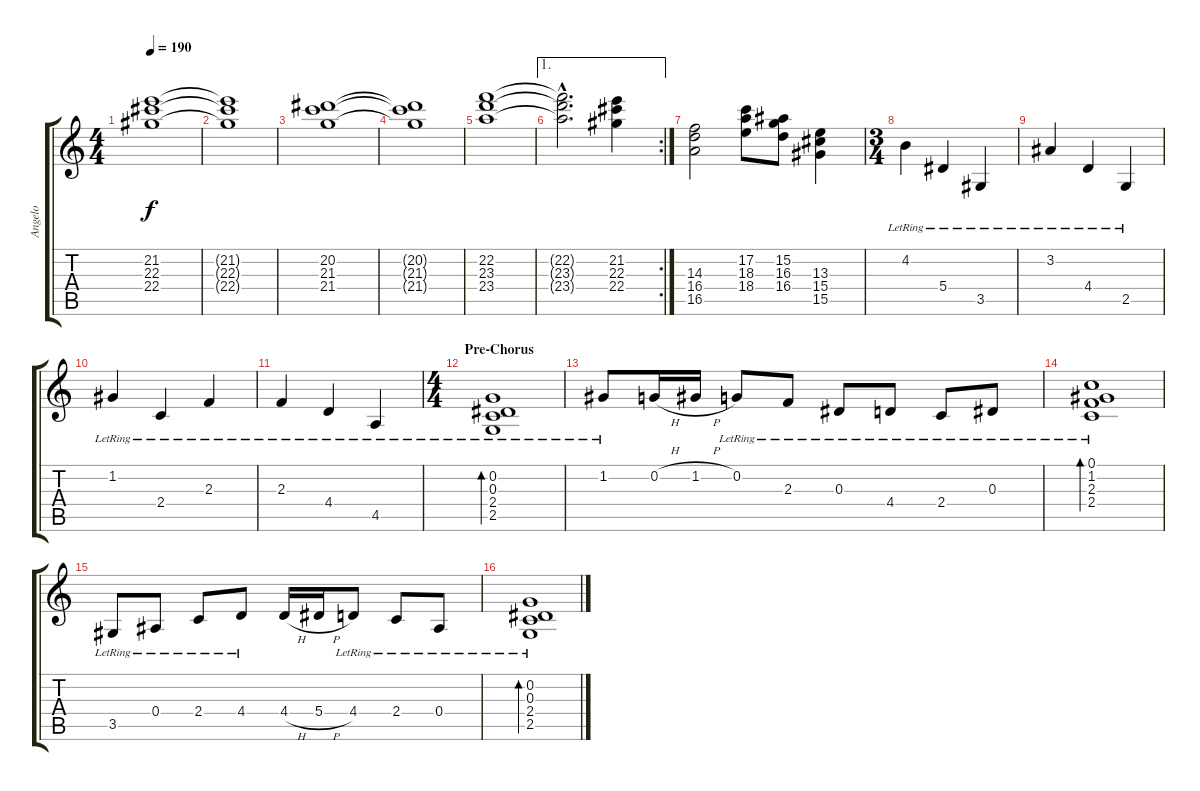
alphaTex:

\track ("Angelo" "Angelo") {instrument acousticguitarsteel}
\staff {score tabs}
\tuning (C4 G3 Eb3 Bb2 F2 C2) {hide}
\ts (4 4)
\tempo 190
\clef g2
\ks c
(21.2 22.3 22.4).1{dy f} |
(21.2{t} 22.3{t} 22.4{t}).1 |
(20.2 21.3 21.4).1 |
(20.2{t} 21.3{t} 21.4{t}).1 |
(22.2 23.3 23.4).1 |
\ae 1
\rc 2
(22.2{hac t} 23.3{hac t} 23.4{hac t}).2{d} (21.2 22.3 22.4).4 |
(14.3 16.4 16.5).2 (17.2 18.3 18.4).8 (15.2 16.3 16.4).8 (13.3 15.4 15.5).4 |
\ts (3 4)
4.2{lr}.4{instrument acousticguitarsteel} 5.4{lr}.4 3.5{lr}.4 |
3.2{lr}.4 4.4{lr}.4 2.5{lr}.4 |
1.2{lr}.4 2.4{lr}.4 2.3{lr}.4 |
2.3{lr}.4 4.4{lr}.4 4.5{lr}.4 |
\ts (4 4)
\section ("" "Pre-Chorus")
(0.2{lr} 0.3{lr} 2.4{lr} 2.5{lr}).1{bd 480 volume 13 instrument acousticguitarsteel} |
1.2{lr}.8 0.2{h}.16 1.2{h}.16 0.2{lr}.8 2.3{lr}.8 0.3{lr}.8 4.4{lr}.8 2.4{lr}.8 0.3{lr}.8 |
(0.1{lr} 1.2{lr} 2.3{lr} 2.4{lr}).1{bd 240} |
3.5{lr}.8 0.4{lr}.8 2.4{lr}.8 4.4{lr}.8 4.4{h}.16 5.4{h}.16 4.4{lr}.8 2.4{lr}.8 0.4{lr}.8 |
(0.2{lr} 0.3{lr} 2.4{lr} 2.5{lr}).1{bd 480}
